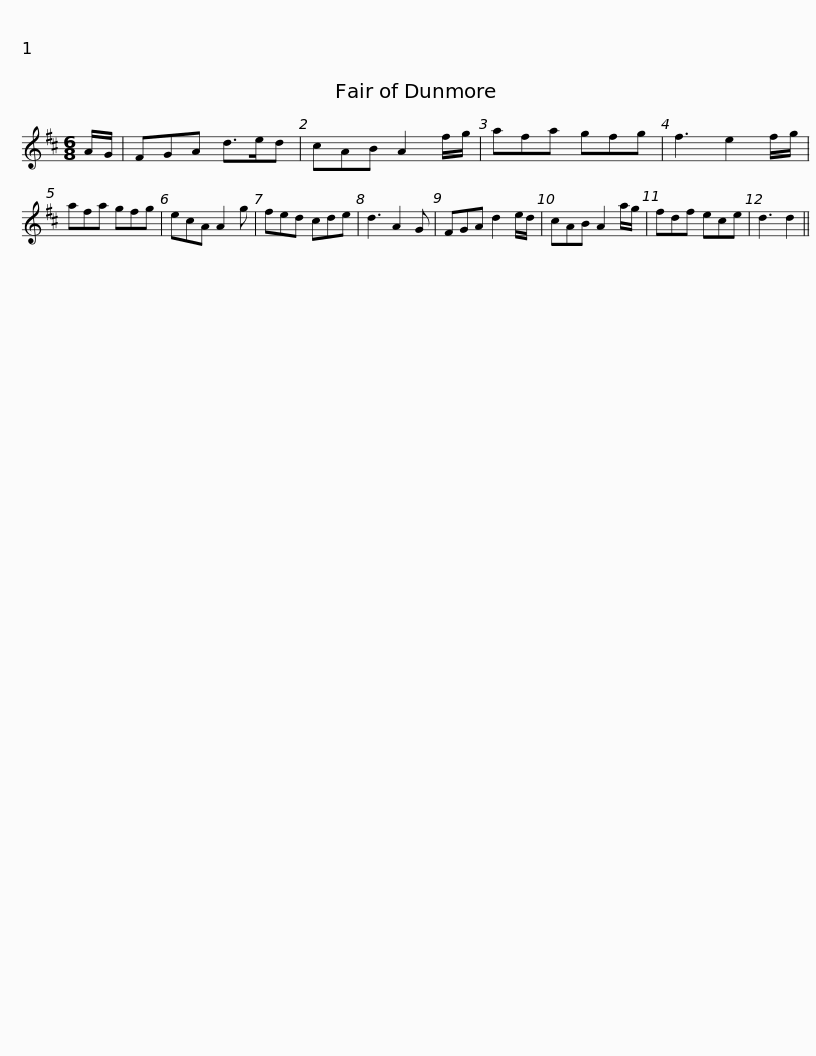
X:1
L:1/8
M:6/8
I:linebreak $
K:D
V:1 treble
V:1
 A/G/ | FGA d>ed | cAB A2 f/g/ | afa gfg | f3 e2 f/g/ | %5
 afa gfg | ecA A2 g | fed cde |$ d3 A2 G | FGA d2 e/d/ | %10
 cAB A2 a/g/ | fdf ece | d3 d2 || %13
